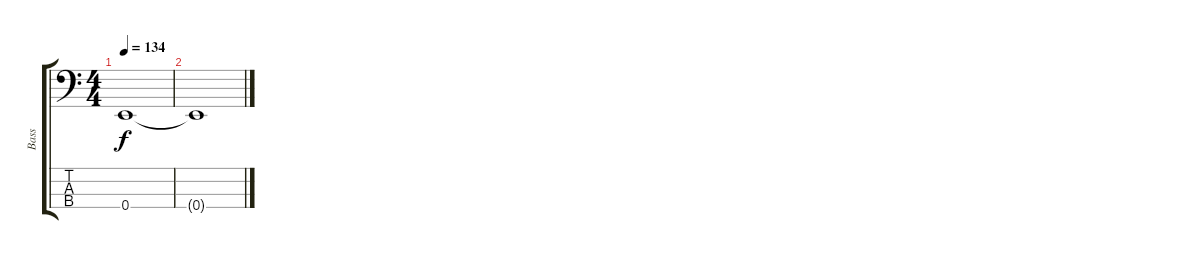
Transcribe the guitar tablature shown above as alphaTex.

\track ("Bass" "Bass") {instrument electricbasspick}
\staff {score tabs}
\tuning (G2 D2 A1 E1) {hide}
\ts (4 4)
\tempo 134
\clef f4
\ks c
0.4{t}.1{dy f} |
0.4{t}.1
